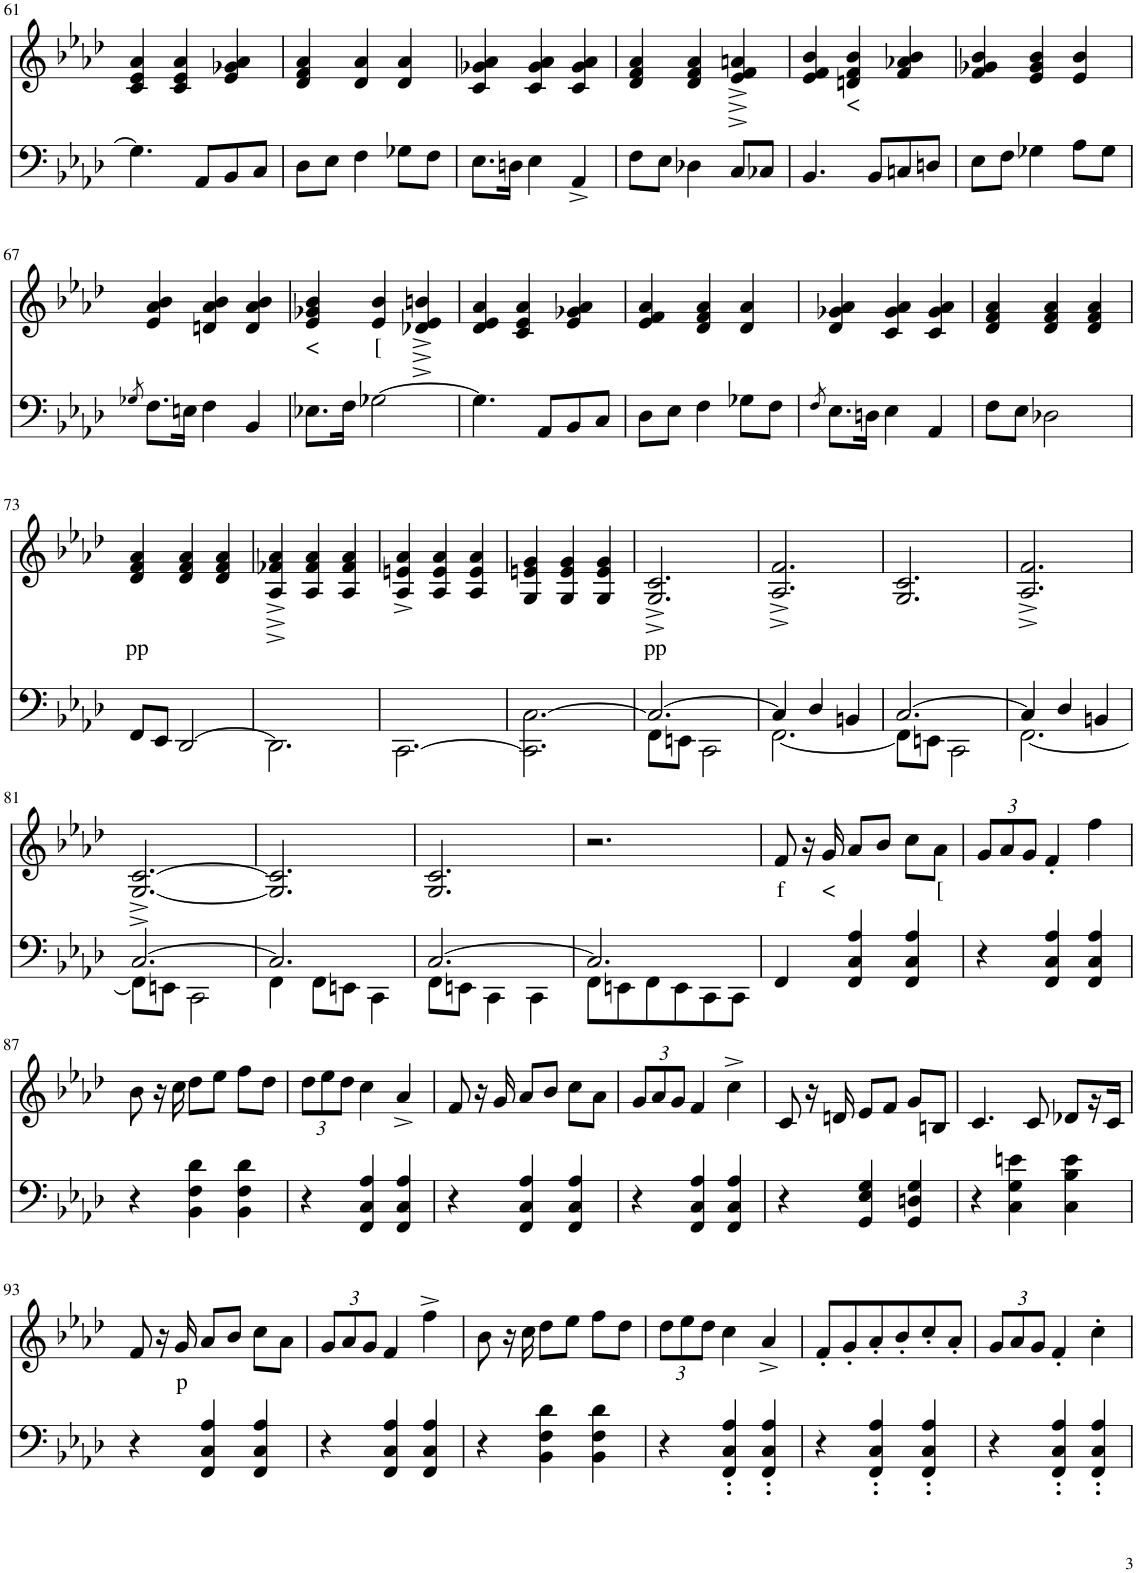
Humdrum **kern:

**kern	**kern	**text
*part2	*part1	*part1
*staff2	*staff1	*staff1
*I"piano	*I"piano	*
*I'Pno	*I'Pno	*
!!LO:PB:g=z
*clefF4	*clefG2	*
*k[b-e-a-d-]	*k[b-e-a-d-]	*
*f:	*f:	*
*M3/4	*M3/4	*
=61	=61	=61
4.G-\]	4c/ 4e-/ 4a-/	.
.	4c/ 4e-/ 4a-/	.
8AA-/L	.	.
8BB-/	4e-/ 4g-X/ 4a-/	.
8C/J	.	.
=62	=62	=62
8D-\L	4d-/ 4f/ 4a-/	.
8E-\J	.	.
4F\	4d-/ 4a-/	.
8G-X\L	4d-/ 4a-/	.
8F\J	.	.
=63	=63	=63
8.E-\L	4c/ 4g-X/ 4a-/	.
16Dn\Jk	.	.
4E-\	4c/ 4g-/ 4a-/	.
4AA-^/	4c/ 4g-/ 4a-/	.
=64	=64	=64
8F\L	4d-/ 4f/ 4a-/	.
8E-\J	.	.
4D-X\	4d-/ 4f/ 4a-/	.
8C/L	4e-/^ 4f/^ 4an/^	.
8C-X/J	.	.
=65	=65	=65
4.BB-/	4e-/ 4f/ 4b-/	.
!	!	!LO:LY:b
.	4dn/ 4f/ 4b-/	<
8BB-/L	.	.
8Cn/	4f/ 4a-X/ 4b-/	.
8Dn/J	.	.
=66	=66	=66
8E-\L	4f/ 4g-X/ 4b-/	.
8F\J	.	.
4G-X\	4e-/ 4g-/ 4b-/	.
8A-\L	4e-/ 4b-/	.
8G-\J	.	.
!!LO:LB:g=z
=67	=67	=67
8qG-X/	.	.
8.F\L	4e-/ 4a-/ 4b-/	.
16En\Jk	.	.
4F\	4dn/ 4a-/ 4b-/	.
4BB-/	4d/ 4a-/ 4b-/	.
=68	=68	=68
!	!	!LO:LY:b
8.E-X\L	4e-/ 4g-X/ 4b-/	<
16F\Jk	.	.
!	!	!LO:LY:b
[2G-X\	4e-/ 4b-/	[
.	4d-X/^ 4e-/^ 4bn/^	.
=69	=69	=69
4.G-\]	4d-/ 4e-/ 4a-/	.
.	4c/ 4e-/ 4a-/	.
8AA-/L	.	.
8BB-/	4e-/ 4g-X/ 4a-/	.
8C/J	.	.
=70	=70	=70
8D-\L	4e-/ 4f/ 4a-/	.
8E-\J	.	.
4F\	4d-/ 4f/ 4a-/	.
8G-X\L	4d-/ 4a-/	.
8F\J	.	.
=71	=71	=71
8qF/	.	.
8.E-\L	4d-/ 4g-X/ 4a-/	.
16Dn\Jk	.	.
4E-\	4c/ 4g-/ 4a-/	.
4AA-/	4c/ 4g-/ 4a-/	.
=72	=72	=72
8F\L	4d-/ 4f/ 4a-/	.
8E-\J	.	.
2D-X\	4d-/ 4f/ 4a-/	.
.	4d-/ 4f/ 4a-/	.
!!LO:LB:g=z
=73	=73	=73
!	!	!LO:LY:b
8FF/L	4d-/ 4f/ 4a-/	pp
8EE-/J	.	.
[2DD-/	4d-/ 4f/ 4a-/	.
.	4d-/ 4f/ 4a-/	.
=74	=74	=74
2.DD-\]	4A-/^ 4f-X/^ 4a-/^	.
.	4A-/ 4f-/ 4a-/	.
.	4A-/ 4f-/ 4a-/	.
=75	=75	=75
[2.CC\	4A-/^ 4en/^ 4a-/^	.
.	4A-/ 4e/ 4a-/	.
.	4A-/ 4e/ 4a-/	.
=76	=76	=76
2.CC\] [2.C\	4G/ 4en/ 4g/	.
.	4G/ 4e/ 4g/	.
.	4G/ 4e/ 4g/	.
=77	=77	=77
*^	*	*
!	!	!	!LO:LY:b
2.C/_	8FF\L	2.G/^ 2.c/^	pp
.	8EEn\J	.	.
.	2CC\	.	.
=78	=78	=78	=78
4C/]	[2.FF\	2.A-/^ 2.f/^	.
4D-/	.	.	.
4BBn/	.	.	.
=79	=79	=79	=79
[2.C/	8FF\L]	2.G/ 2.c/	.
.	8EEn\J	.	.
.	2CC\	.	.
=80	=80	=80	=80
4C/]	[2.FF\	2.A-/^ 2.f/^	.
4D-/	.	.	.
4BBn/	.	.	.
!!LO:LB:g=z
=81	=81	=81	=81
[2.C/	8FF\L]	[2.G/^ [2.c/^	.
.	8EEn\J	.	.
.	2CC\	.	.
=82	=82	=82	=82
2.C/]	4FF\	2.G/] 2.c/]	.
.	8FF\L	.	.
.	8EEn\J	.	.
.	4CC\	.	.
=83	=83	=83	=83
[2.C/	8FF\L	2.G/ 2.c/	.
.	8EEn\J	.	.
.	4CC\	.	.
.	4CC\	.	.
=84	=84	=84	=84
2.C/]	8FF\L	2.r	.
.	8EEn\	.	.
.	8FF\	.	.
.	8EE\	.	.
.	8CC\	.	.
.	8CC\J	.	.
=85	=85	=85	=85
!	!	!	!LO:LY:b
*v	*v	*	*
4FF/	8f/	f
.	16r	.
!	!	!LO:LY:b
.	16g/	<
4FF/ 4C/ 4A-/	8a-/L	.
.	8b-/J	.
4FF/ 4C/ 4A-/	8cc\L	.
!	!	!LO:LY:b
.	8a-\J	[
=86	=86	=86
*	*Xbrackettup	*
4r	12g/L	.
.	12a-/	.
.	12g/J	.
4FF/ 4C/ 4A-/	4f'/	.
4FF/ 4C/ 4A-/	4ff\	.
!!LO:LB:g=z
=87	=87	=87
4r	8b-\	.
.	16r	.
.	16cc\	.
4BB-\ 4F\ 4d-\	8dd-\L	.
.	8ee-\J	.
4BB-\ 4F\ 4d-\	8ff\L	.
.	8dd-\J	.
=88	=88	=88
4r	12dd-\L	.
.	12ee-\	.
.	12dd-\J	.
4FF/ 4C/ 4A-/	4cc\	.
4FF/ 4C/ 4A-/	4a-^/	.
=89	=89	=89
4r	8f/	.
.	16r	.
.	16g/	.
4FF/ 4C/ 4A-/	8a-/L	.
.	8b-/J	.
4FF/ 4C/ 4A-/	8cc\L	.
.	8a-\J	.
=90	=90	=90
4r	12g/L	.
.	12a-/	.
.	12g/J	.
4FF/ 4C/ 4A-/	4f/	.
4FF/ 4C/ 4A-/	4cc^\	.
=91	=91	=91
4r	8c/	.
.	16r	.
.	16dn/	.
4GG/ 4E-/ 4G/	8e-/L	.
.	8f/J	.
4GG/ 4Dn/ 4G/	8g/L	.
.	8Bn/J	.
=92	=92	=92
4r	4.c/	.
4C\ 4G\ 4en\	.	.
.	8c/	.
4C\ 4B-\ 4e\	8d-X/L	.
.	16r	.
.	16c/JJ	.
!!LO:LB:g=z
=93	=93	=93
4r	8f/	.
.	16r	.
!	!	!LO:LY:b
.	16g/	p
4FF/ 4C/ 4A-/	8a-/L	.
.	8b-/J	.
4FF/ 4C/ 4A-/	8cc\L	.
.	8a-\J	.
=94	=94	=94
4r	12g/L	.
.	12a-/	.
.	12g/J	.
4FF/ 4C/ 4A-/	4f/	.
4FF/ 4C/ 4A-/	4ff^\	.
=95	=95	=95
4r	8b-\	.
.	16r	.
.	16cc\	.
4BB-\ 4F\ 4d-\	8dd-\L	.
.	8ee-\J	.
4BB-\ 4F\ 4d-\	8ff\L	.
.	8dd-\J	.
=96	=96	=96
4r	12dd-\L	.
.	12ee-\	.
.	12dd-\J	.
4FF/' 4C/' 4A-/'	4cc\	.
4FF/' 4C/' 4A-/'	4a-^/	.
=97	=97	=97
4r	8f'/L	.
.	8g'/	.
4FF/' 4C/' 4A-/'	8a-'/	.
.	8b-'/	.
4FF/' 4C/' 4A-/'	8cc'/	.
.	8a-'/J	.
=98	=98	=98
4r	12g/L	.
.	12a-/	.
.	12g/J	.
4FF/' 4C/' 4A-/'	4f'/	.
4FF/' 4C/' 4A-/'	4cc'\	.
=	=	=
*-	*-	*-
